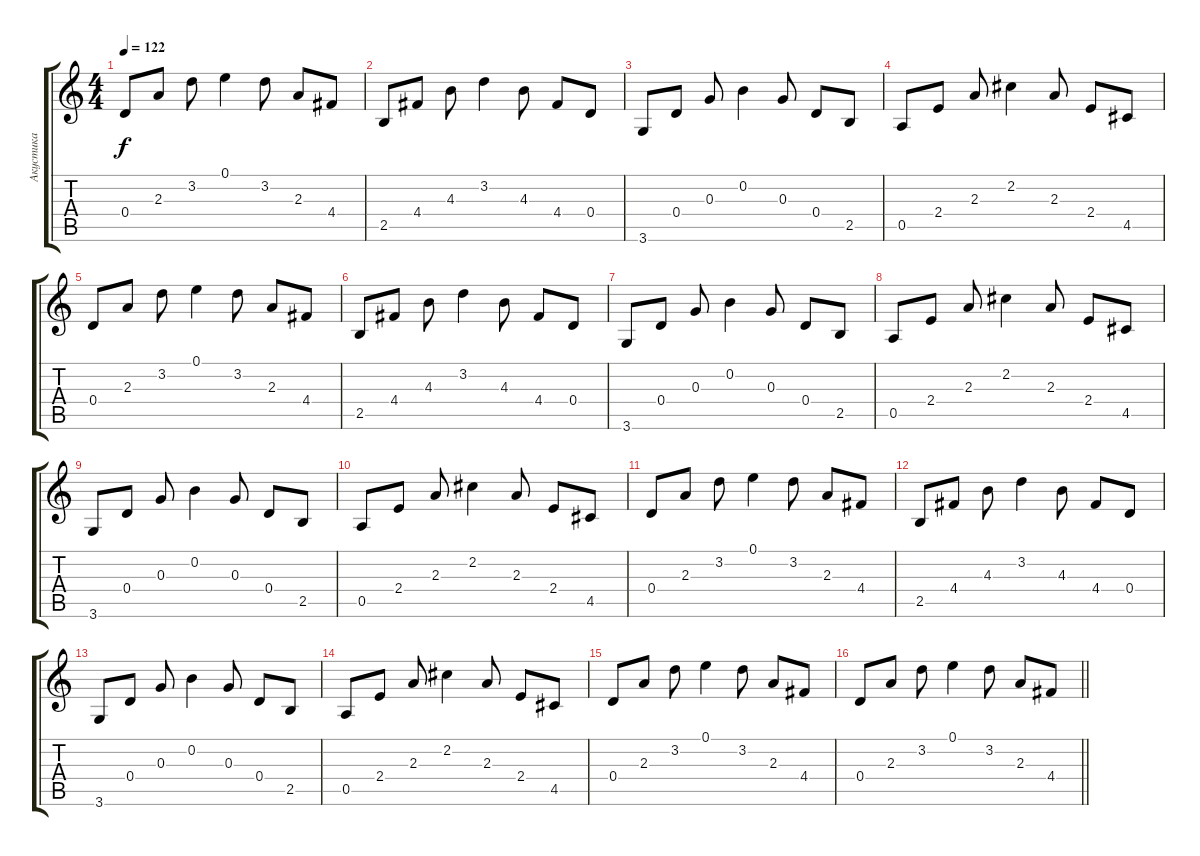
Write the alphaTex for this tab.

\track ("Акустика" "Акустика") {instrument acousticguitarnylon}
\staff {score tabs}
\tuning (E4 B3 G3 D3 A2 E2) {hide}
\ts (4 4)
\section ("" "")
\tempo 122
\clef g2
\ks c
0.4.8{dy f} 2.3.8 3.2.8 0.1.4 3.2.8 2.3.8 4.4.8 |
2.5.8 4.4.8 4.3.8 3.2.4 4.3.8 4.4.8 0.4.8 |
3.6.8 0.4.8 0.3.8 0.2.4 0.3.8 0.4.8 2.5.8 |
0.5.8 2.4.8 2.3.8 2.2.4 2.3.8 2.4.8 4.5.8 |
0.4.8 2.3.8 3.2.8 0.1.4 3.2.8 2.3.8 4.4.8 |
2.5.8 4.4.8 4.3.8 3.2.4 4.3.8 4.4.8 0.4.8 |
3.6.8 0.4.8 0.3.8 0.2.4 0.3.8 0.4.8 2.5.8 |
0.5.8 2.4.8 2.3.8 2.2.4 2.3.8 2.4.8 4.5.8 |
3.6.8 0.4.8 0.3.8 0.2.4 0.3.8 0.4.8 2.5.8 |
0.5.8 2.4.8 2.3.8 2.2.4 2.3.8 2.4.8 4.5.8 |
0.4.8 2.3.8 3.2.8 0.1.4 3.2.8 2.3.8 4.4.8 |
2.5.8 4.4.8 4.3.8 3.2.4 4.3.8 4.4.8 0.4.8 |
3.6.8 0.4.8 0.3.8 0.2.4 0.3.8 0.4.8 2.5.8 |
0.5.8 2.4.8 2.3.8 2.2.4 2.3.8 2.4.8 4.5.8 |
0.4.8 2.3.8 3.2.8 0.1.4 3.2.8 2.3.8 4.4.8 |
\barLineRight lightlight
0.4.8 2.3.8 3.2.8 0.1.4 3.2.8 2.3.8 4.4.8
